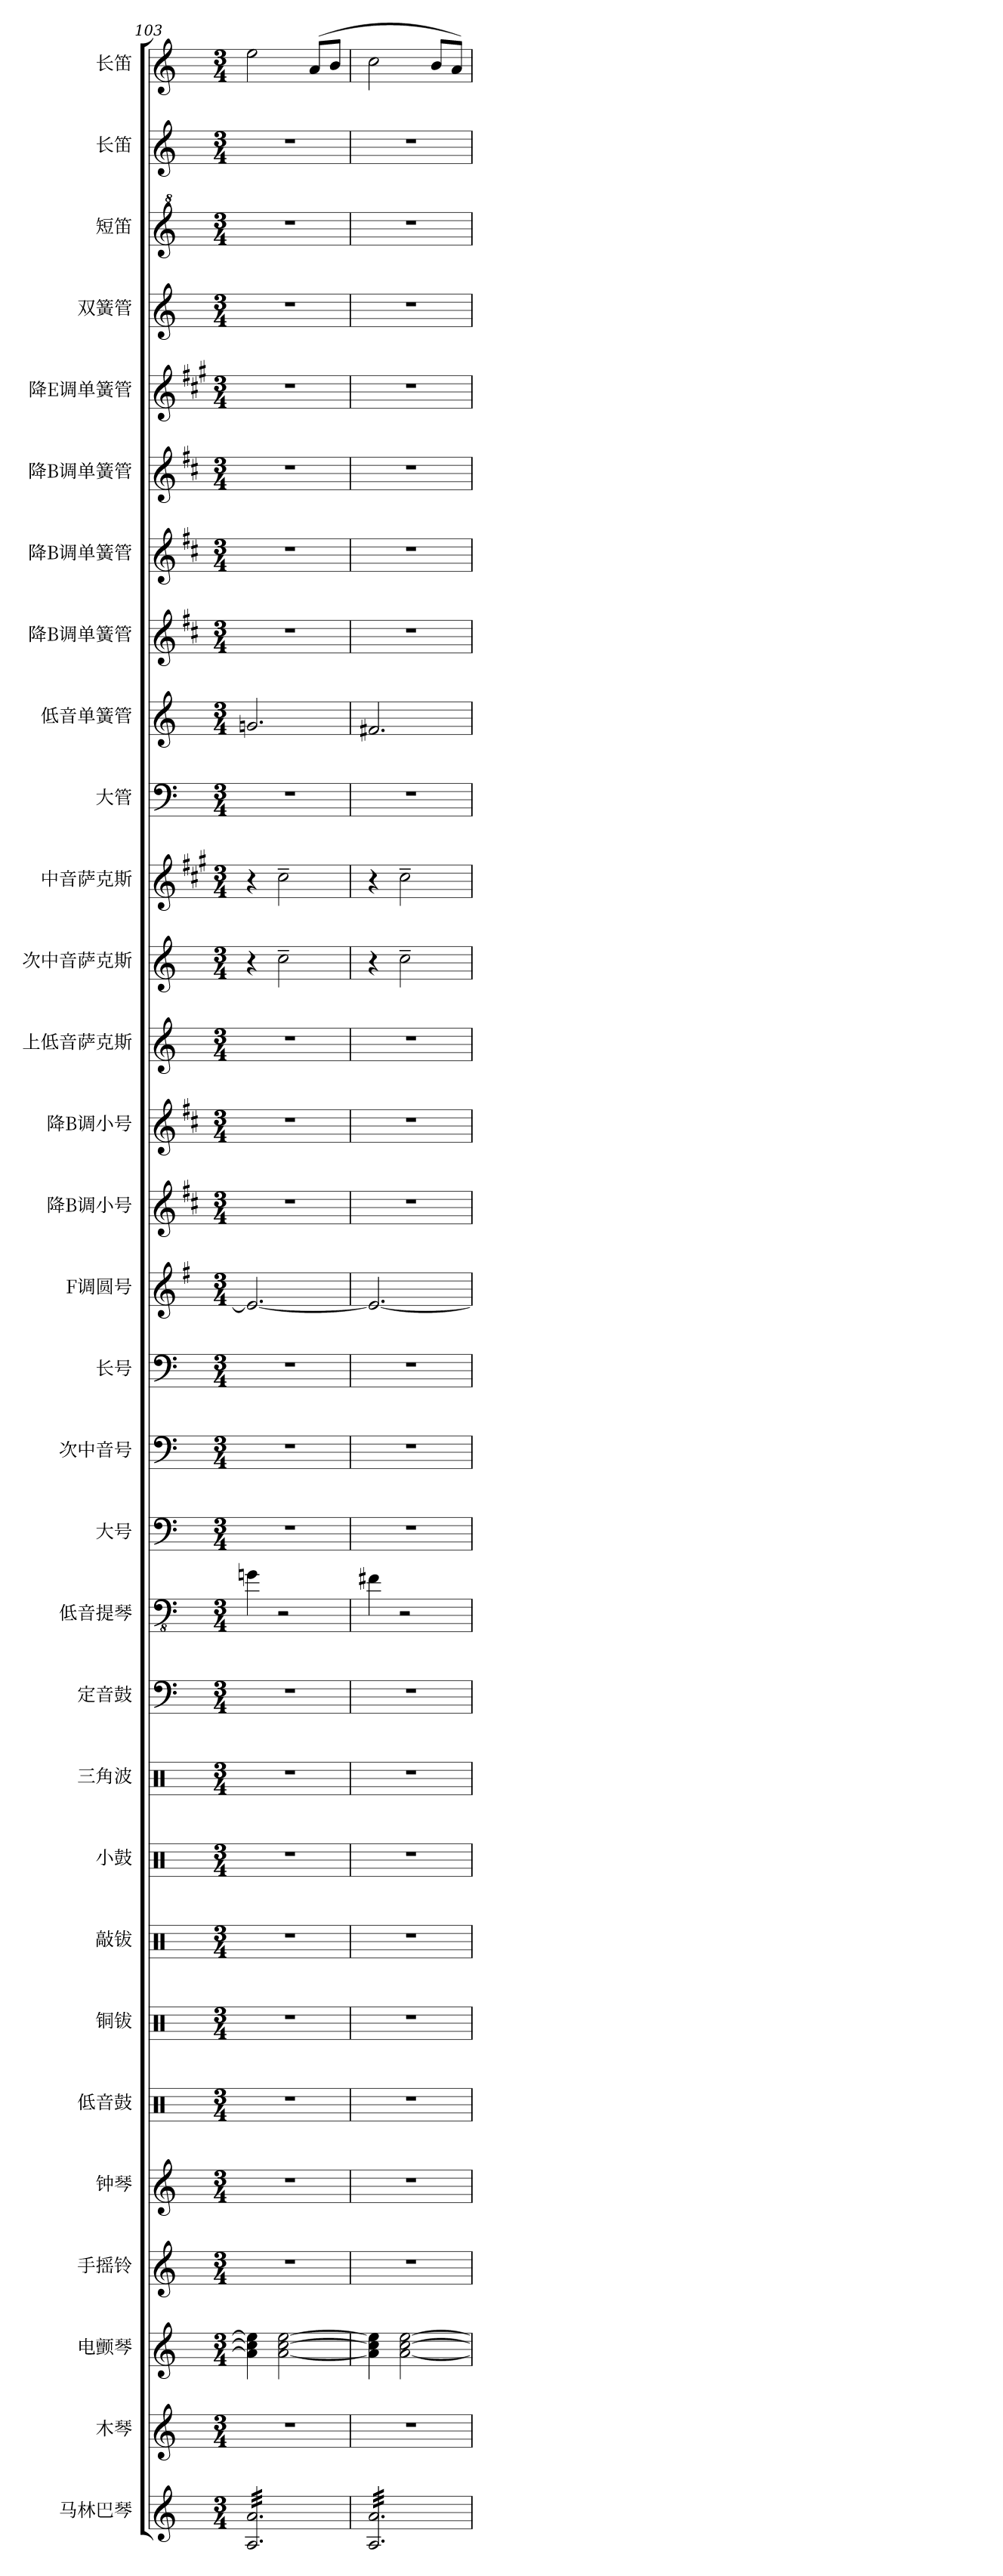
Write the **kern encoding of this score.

**kern	**kern	**kern	**kern	**kern	**kern	**kern	**kern	**kern	**kern	**kern	**kern	**kern	**kern	**kern	**kern	**kern	**kern	**kern	**kern	**kern	**kern	**kern	**kern	**kern	**kern	**kern	**kern	**kern	**kern	**kern
*part31	*part30	*part29	*part28	*part27	*part26	*part25	*part24	*part23	*part22	*part21	*part20	*part19	*part18	*part17	*part16	*part15	*part14	*part13	*part12	*part11	*part10	*part9	*part8	*part7	*part6	*part5	*part4	*part3	*part2	*part1
*staff31	*staff30	*staff29	*staff28	*staff27	*staff26	*staff25	*staff24	*staff23	*staff22	*staff21	*staff20	*staff19	*staff18	*staff17	*staff16	*staff15	*staff14	*staff13	*staff12	*staff11	*staff10	*staff9	*staff8	*staff7	*staff6	*staff5	*staff4	*staff3	*staff2	*staff1
*I"马林巴琴	*I"木琴	*I"电颤琴	*I"手摇铃	*I"钟琴	*I"低音鼓	*I"铜钹	*I"敲钹	*I"小鼓	*I"三角波	*I"定音鼓	*I"低音提琴	*I"大号	*I"次中音号	*I"长号	*I"F调圆号	*I"降B调小号	*I"降B调小号	*I"上低音萨克斯	*I"次中音萨克斯	*I"中音萨克斯	*I"大管	*I"低音单簧管	*I"降B调单簧管	*I"降B调单簧管	*I"降B调单簧管	*I"降E调单簧管	*I"双簧管	*I"短笛	*I"长笛	*I"长笛
*clefG2	*clefG2	*clefG2	*clefG2	*clefG2	*clefX	*clefX	*clefX	*clefX	*clefX	*clefF4	*clefFv4	*clefF4	*clefF4	*clefF4	*clefG2	*clefG2	*clefG2	*clefG2	*clefG2	*clefG2	*clefF4	*clefG2	*clefG2	*clefG2	*clefG2	*clefG2	*clefG2	*clefG^2	*clefG2	*clefG2
*	*ITrd-7c-12	*	*	*ITrd-14c-24	*	*	*	*	*	*	*ITrd7c12	*	*	*	*ITrd4c7	*ITrd1c2	*ITrd1c2	*ITrd12c21	*ITrd8c14	*ITrd5c9	*	*ITrd8c14	*ITrd1c2	*ITrd1c2	*ITrd1c2	*ITrd-2c-3	*	*ITrd-7c-12	*	*
*k[]	*k[]	*k[]	*k[]	*k[]	*k[]	*k[]	*k[]	*k[]	*k[]	*k[]	*k[]	*k[]	*k[]	*k[]	*k[]	*k[]	*k[]	*k[]	*k[]	*k[]	*k[]	*k[]	*k[]	*k[]	*k[]	*k[]	*k[]	*k[]	*k[]	*k[]
*M3/4	*M3/4	*M3/4	*M3/4	*M3/4	*M3/4	*M3/4	*M3/4	*M3/4	*M3/4	*M3/4	*M3/4	*M3/4	*M3/4	*M3/4	*M3/4	*M3/4	*M3/4	*M3/4	*M3/4	*M3/4	*M3/4	*M3/4	*M3/4	*M3/4	*M3/4	*M3/4	*M3/4	*M3/4	*M3/4	*M3/4
=103	=103	=103	=103	=103	=103	=103	=103	=103	=103	=103	=103	=103	=103	=103	=103	=103	=103	=103	=103	=103	=103	=103	=103	=103	=103	=103	=103	=103	=103	=103
*tremolo	*	*	*	*	*	*	*	*	*	*	*	*	*	*	*	*	*	*	*	*	*	*	*	*	*	*	*	*	*	*
32A/ 32a/LLL	2.r	4a\] 4cc\] 4ee\]	2.r	2.r	2.r	2.r	2.r	2.r	2.r	2.r	4GGn\	2.r	2.r	2.r	2.A/_	2.r	2.r	2.r	4r	4r	2.r	2.Gn/	2.r	2.r	2.r	2.r	2.r	2.r	2.r	2ee\
32A/ 32a/	.	.	.	.	.	.	.	.	.	.	.	.	.	.	.	.	.	.	.	.	.	.	.	.	.	.	.	.	.	.
32A/ 32a/	.	.	.	.	.	.	.	.	.	.	.	.	.	.	.	.	.	.	.	.	.	.	.	.	.	.	.	.	.	.
32A/ 32a/	.	.	.	.	.	.	.	.	.	.	.	.	.	.	.	.	.	.	.	.	.	.	.	.	.	.	.	.	.	.
32A/ 32a/	.	.	.	.	.	.	.	.	.	.	.	.	.	.	.	.	.	.	.	.	.	.	.	.	.	.	.	.	.	.
32A/ 32a/	.	.	.	.	.	.	.	.	.	.	.	.	.	.	.	.	.	.	.	.	.	.	.	.	.	.	.	.	.	.
32A/ 32a/	.	.	.	.	.	.	.	.	.	.	.	.	.	.	.	.	.	.	.	.	.	.	.	.	.	.	.	.	.	.
32A/ 32a/	.	.	.	.	.	.	.	.	.	.	.	.	.	.	.	.	.	.	.	.	.	.	.	.	.	.	.	.	.	.
32A/ 32a/	.	[2a\ [2cc\ [2ee\	.	.	.	.	.	.	.	.	2r	.	.	.	.	.	.	.	2c~\	2e~\	.	.	.	.	.	.	.	.	.	.
32A/ 32a/	.	.	.	.	.	.	.	.	.	.	.	.	.	.	.	.	.	.	.	.	.	.	.	.	.	.	.	.	.	.
32A/ 32a/	.	.	.	.	.	.	.	.	.	.	.	.	.	.	.	.	.	.	.	.	.	.	.	.	.	.	.	.	.	.
32A/ 32a/	.	.	.	.	.	.	.	.	.	.	.	.	.	.	.	.	.	.	.	.	.	.	.	.	.	.	.	.	.	.
32A/ 32a/	.	.	.	.	.	.	.	.	.	.	.	.	.	.	.	.	.	.	.	.	.	.	.	.	.	.	.	.	.	.
32A/ 32a/	.	.	.	.	.	.	.	.	.	.	.	.	.	.	.	.	.	.	.	.	.	.	.	.	.	.	.	.	.	.
32A/ 32a/	.	.	.	.	.	.	.	.	.	.	.	.	.	.	.	.	.	.	.	.	.	.	.	.	.	.	.	.	.	.
32A/ 32a/	.	.	.	.	.	.	.	.	.	.	.	.	.	.	.	.	.	.	.	.	.	.	.	.	.	.	.	.	.	.
32A/ 32a/	.	.	.	.	.	.	.	.	.	.	.	.	.	.	.	.	.	.	.	.	.	.	.	.	.	.	.	.	.	(8a/L
32A/ 32a/	.	.	.	.	.	.	.	.	.	.	.	.	.	.	.	.	.	.	.	.	.	.	.	.	.	.	.	.	.	.
32A/ 32a/	.	.	.	.	.	.	.	.	.	.	.	.	.	.	.	.	.	.	.	.	.	.	.	.	.	.	.	.	.	.
32A/ 32a/	.	.	.	.	.	.	.	.	.	.	.	.	.	.	.	.	.	.	.	.	.	.	.	.	.	.	.	.	.	.
32A/ 32a/	.	.	.	.	.	.	.	.	.	.	.	.	.	.	.	.	.	.	.	.	.	.	.	.	.	.	.	.	.	8b/J
32A/ 32a/	.	.	.	.	.	.	.	.	.	.	.	.	.	.	.	.	.	.	.	.	.	.	.	.	.	.	.	.	.	.
32A/ 32a/	.	.	.	.	.	.	.	.	.	.	.	.	.	.	.	.	.	.	.	.	.	.	.	.	.	.	.	.	.	.
32A/ 32a/JJJ	.	.	.	.	.	.	.	.	.	.	.	.	.	.	.	.	.	.	.	.	.	.	.	.	.	.	.	.	.	.
=104	=104	=104	=104	=104	=104	=104	=104	=104	=104	=104	=104	=104	=104	=104	=104	=104	=104	=104	=104	=104	=104	=104	=104	=104	=104	=104	=104	=104	=104	=104
32A/ 32a/LLL	2.r	4a\] 4cc\] 4ee\]	2.r	2.r	2.r	2.r	2.r	2.r	2.r	2.r	4FF#X\	2.r	2.r	2.r	2.A/_	2.r	2.r	2.r	4r	4r	2.r	2.F#X/	2.r	2.r	2.r	2.r	2.r	2.r	2.r	2cc\
32A/ 32a/	.	.	.	.	.	.	.	.	.	.	.	.	.	.	.	.	.	.	.	.	.	.	.	.	.	.	.	.	.	.
32A/ 32a/	.	.	.	.	.	.	.	.	.	.	.	.	.	.	.	.	.	.	.	.	.	.	.	.	.	.	.	.	.	.
32A/ 32a/	.	.	.	.	.	.	.	.	.	.	.	.	.	.	.	.	.	.	.	.	.	.	.	.	.	.	.	.	.	.
32A/ 32a/	.	.	.	.	.	.	.	.	.	.	.	.	.	.	.	.	.	.	.	.	.	.	.	.	.	.	.	.	.	.
32A/ 32a/	.	.	.	.	.	.	.	.	.	.	.	.	.	.	.	.	.	.	.	.	.	.	.	.	.	.	.	.	.	.
32A/ 32a/	.	.	.	.	.	.	.	.	.	.	.	.	.	.	.	.	.	.	.	.	.	.	.	.	.	.	.	.	.	.
32A/ 32a/	.	.	.	.	.	.	.	.	.	.	.	.	.	.	.	.	.	.	.	.	.	.	.	.	.	.	.	.	.	.
32A/ 32a/	.	[2a\ [2cc\ [2ee\	.	.	.	.	.	.	.	.	2r	.	.	.	.	.	.	.	2c~\	2e~\	.	.	.	.	.	.	.	.	.	.
32A/ 32a/	.	.	.	.	.	.	.	.	.	.	.	.	.	.	.	.	.	.	.	.	.	.	.	.	.	.	.	.	.	.
32A/ 32a/	.	.	.	.	.	.	.	.	.	.	.	.	.	.	.	.	.	.	.	.	.	.	.	.	.	.	.	.	.	.
32A/ 32a/	.	.	.	.	.	.	.	.	.	.	.	.	.	.	.	.	.	.	.	.	.	.	.	.	.	.	.	.	.	.
32A/ 32a/	.	.	.	.	.	.	.	.	.	.	.	.	.	.	.	.	.	.	.	.	.	.	.	.	.	.	.	.	.	.
32A/ 32a/	.	.	.	.	.	.	.	.	.	.	.	.	.	.	.	.	.	.	.	.	.	.	.	.	.	.	.	.	.	.
32A/ 32a/	.	.	.	.	.	.	.	.	.	.	.	.	.	.	.	.	.	.	.	.	.	.	.	.	.	.	.	.	.	.
32A/ 32a/	.	.	.	.	.	.	.	.	.	.	.	.	.	.	.	.	.	.	.	.	.	.	.	.	.	.	.	.	.	.
32A/ 32a/	.	.	.	.	.	.	.	.	.	.	.	.	.	.	.	.	.	.	.	.	.	.	.	.	.	.	.	.	.	8b/L
32A/ 32a/	.	.	.	.	.	.	.	.	.	.	.	.	.	.	.	.	.	.	.	.	.	.	.	.	.	.	.	.	.	.
32A/ 32a/	.	.	.	.	.	.	.	.	.	.	.	.	.	.	.	.	.	.	.	.	.	.	.	.	.	.	.	.	.	.
32A/ 32a/	.	.	.	.	.	.	.	.	.	.	.	.	.	.	.	.	.	.	.	.	.	.	.	.	.	.	.	.	.	.
32A/ 32a/	.	.	.	.	.	.	.	.	.	.	.	.	.	.	.	.	.	.	.	.	.	.	.	.	.	.	.	.	.	8a/J)
32A/ 32a/	.	.	.	.	.	.	.	.	.	.	.	.	.	.	.	.	.	.	.	.	.	.	.	.	.	.	.	.	.	.
32A/ 32a/	.	.	.	.	.	.	.	.	.	.	.	.	.	.	.	.	.	.	.	.	.	.	.	.	.	.	.	.	.	.
32A/ 32a/JJJ	.	.	.	.	.	.	.	.	.	.	.	.	.	.	.	.	.	.	.	.	.	.	.	.	.	.	.	.	.	.
*Xtremolo	*	*	*	*	*	*	*	*	*	*	*	*	*	*	*	*	*	*	*	*	*	*	*	*	*	*	*	*	*	*
=	=	=	=	=	=	=	=	=	=	=	=	=	=	=	=	=	=	=	=	=	=	=	=	=	=	=	=	=	=	=
*-	*-	*-	*-	*-	*-	*-	*-	*-	*-	*-	*-	*-	*-	*-	*-	*-	*-	*-	*-	*-	*-	*-	*-	*-	*-	*-	*-	*-	*-	*-
